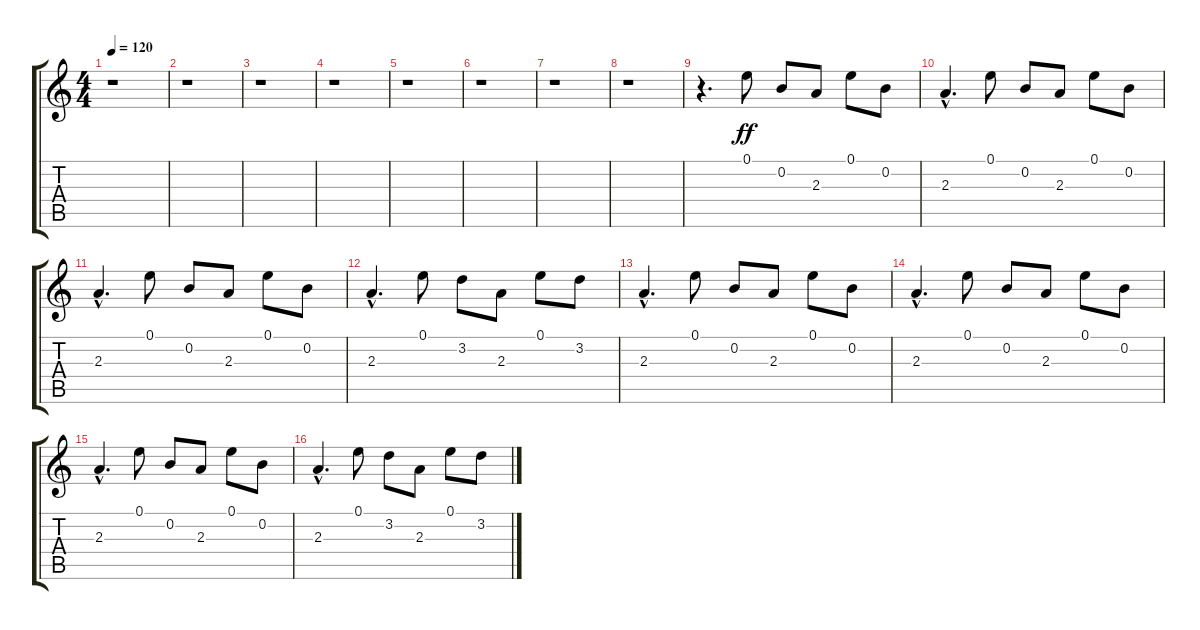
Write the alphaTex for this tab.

\track "" {instrument electricguitarclean}
\staff {score tabs}
\tuning (E4 B3 G3 D3 A2 E2) {hide}
\ts (4 4)
\tempo 120
\clef g2
\ks c
r.1{dy ff instrument electricguitarclean} |
r.1 |
r.1 |
r.1 |
r.1 |
r.1 |
r.1 |
r.1 |
r.4{d} 0.1.8 0.2.8 2.3.8 0.1.8 0.2.8 |
2.3{hac}.4{d} 0.1.8 0.2.8 2.3.8 0.1.8 0.2.8 |
2.3{hac}.4{d} 0.1.8 0.2.8 2.3.8 0.1.8 0.2.8 |
2.3{hac}.4{d} 0.1.8 3.2.8 2.3.8 0.1.8 3.2.8 |
2.3{hac}.4{d} 0.1.8 0.2.8 2.3.8 0.1.8 0.2.8 |
2.3{hac}.4{d} 0.1.8 0.2.8 2.3.8 0.1.8 0.2.8 |
2.3{hac}.4{d} 0.1.8 0.2.8 2.3.8 0.1.8 0.2.8 |
2.3{hac}.4{d} 0.1.8 3.2.8 2.3.8 0.1.8 3.2.8
